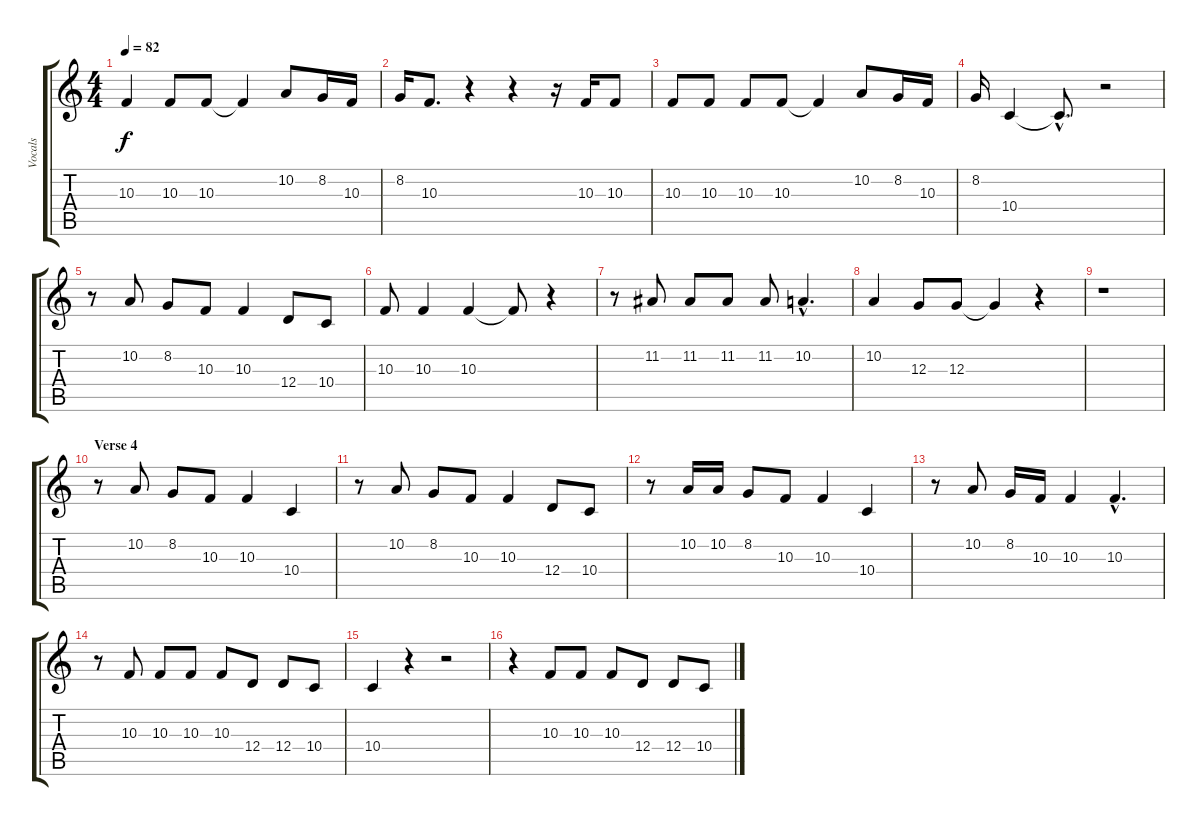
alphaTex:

\track ("Vocals" "Vocals") {instrument tenorsax}
\staff {score tabs}
\tuning (E4 B3 G3 D3 A2 E2) {hide}
\ts (4 4)
\tempo 82
\clef g2
\ks c
10.3.4{dy f} 10.3.8 10.3.8 10.3{t}.4 10.2.8 8.2.16 10.3.16 |
8.2.16 10.3.8{d} r.4 r.4 r.16 10.3.16 10.3.8 |
10.3.8 10.3.8 10.3.8 10.3.8 10.3{t}.4 10.2.8 8.2.16 10.3.16 |
8.2.16 10.4.4 10.4{hac t}.8{d} r.2 |
r.8 10.2.8 8.2.8 10.3.8 10.3.4 12.4.8 10.4.8 |
10.3.8 10.3.4 10.3.4 10.3{t}.8 r.4 |
r.8 11.2.8 11.2.8 11.2.8 11.2.8 10.2{hac}.4{d} |
10.2.4 12.3.8 12.3.8 12.3{t}.4 r.4 |
r.1 |
\section ("" "Verse 4")
r.8 10.2.8 8.2.8 10.3.8 10.3.4 10.4.4 |
r.8 10.2.8 8.2.8 10.3.8 10.3.4 12.4.8 10.4.8 |
r.8 10.2.16 10.2.16 8.2.8 10.3.8 10.3.4 10.4.4 |
r.8 10.2.8 8.2.16 10.3.16 10.3.4 10.3{hac}.4{d} |
r.8 10.3.8 10.3.8 10.3.8 10.3.8 12.4.8 12.4.8 10.4.8 |
10.4.4 r.4 r.2 |
r.4 10.3.8 10.3.8 10.3.8 12.4.8 12.4.8 10.4.8
